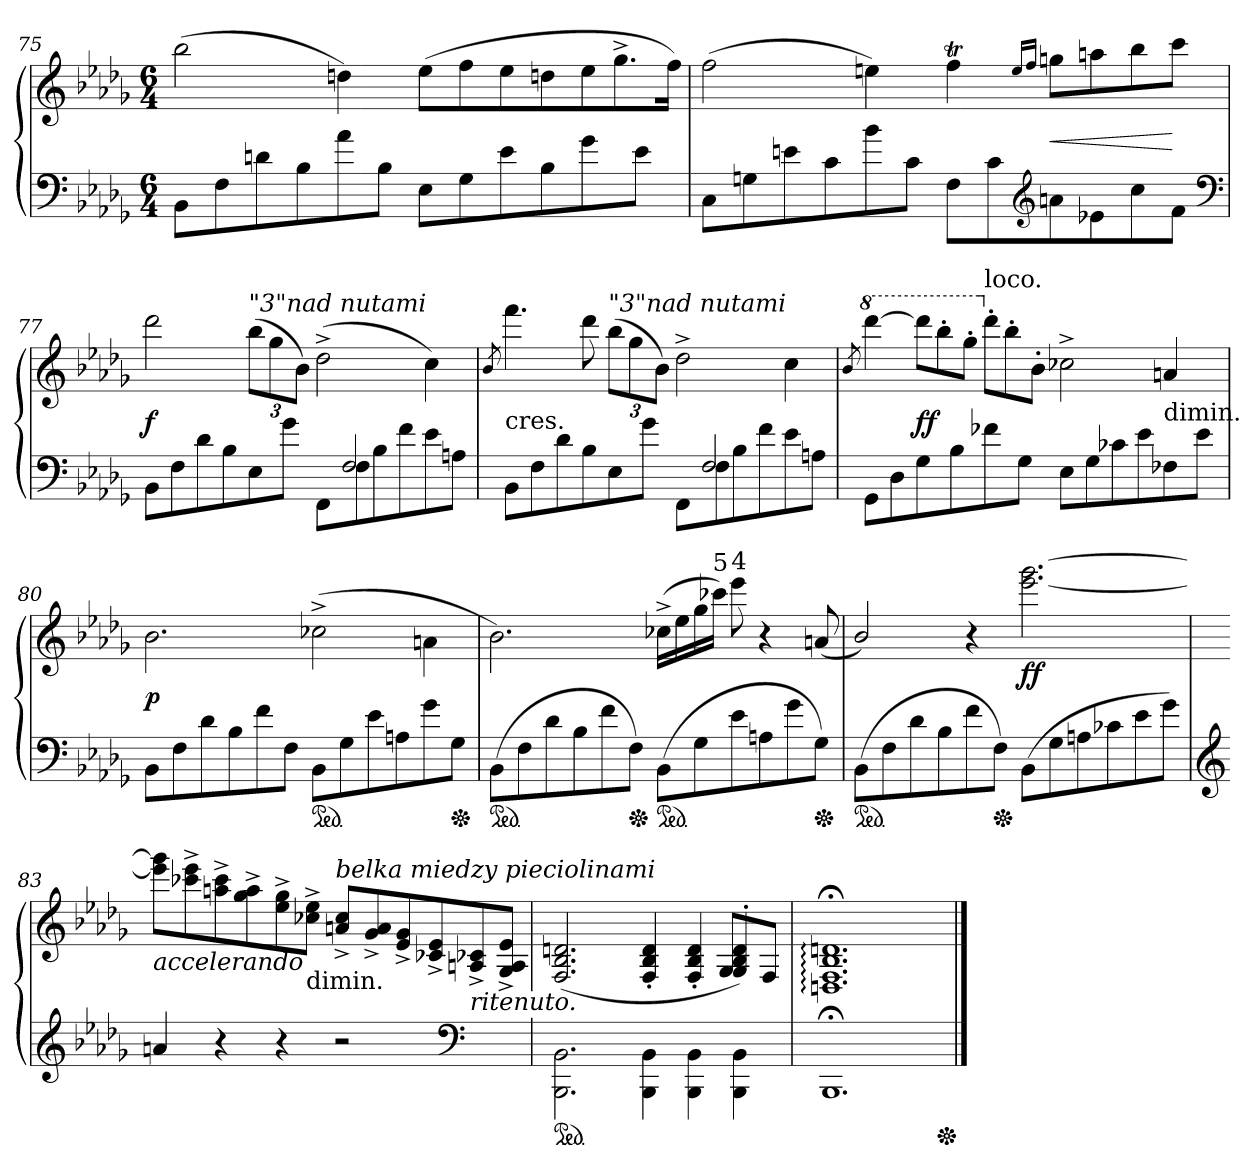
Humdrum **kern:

**kern	**kern	**dynam
*part1	*part1	*part1
*staff2	*staff1	*staff1/2
*clefF4	*clefG2	*
*k[b-e-a-d-g-]	*k[b-e-a-d-g-]	*
*M6/4	*M6/4	*
=75	=75	=75
8BB-L	(2bb-	.
8F	.	.
8dn	.	.
8B-	.	.
8a-	4ddn)	.
8B-J	.	.
8E-L	(8ee-L	.
8G-	8ff	.
8e-	8ee-	.
8B-	8ddn	.
*	*Xtuplet	*
8g-	12ee-	.
.	12.gg-^	.
8e-J	.	.
.	24ffJk)	.
=76	=76	=76
8CL	(2ff	.
8Gn	.	.
8en	.	.
8c	.	.
8b-	4een)	.
8cJ	.	.
8FL	4fft	.
8c	.	.
*clefG2	*	*
.	16qee/LL	.
.	16qff/JJ	.
8an	8ggnL	<
8e-X	8aan	.
8cc	8bb-	.
8fJ	8cccJ	[
*clefF4	*	*
=77	=77	=77
*^	*	*
2.ryy	8BB-L	2ddd-	f
.	8F	.	.
.	8d-	.	.
.	8B-	.	.
*	*	*tuplet	*
!	!	!LO:TX:a:i:t="3"nad nutami	!
.	8E-	(12bb-L	.
.	.	12gg-	.
.	8g-J	.	.
.	.	12b-J)	.
8ryy	8FFL	(2dd-^<	.
2F	8F	.	.
.	8B-	.	.
.	8f	.	.
.	8e-	4cc)	.
8ryy	8AnJ	.	.
=78	=78	=78	=78
.	.	8qb-/	.
!	!	!LO:TX:c:t=cres.	!
2.ryy	8BB-L	4.fff	.
.	8F	.	.
.	8d-	.	.
.	8B-	8ddd-	.
!	!	!LO:TX:a:i:t="3"nad nutami	!
.	8E-	(12bb-L	.
.	.	12gg-	.
.	8g-J	.	.
.	.	12b-J)	.
8ryy	8FFL	2dd-^<	.
2F	8F	.	.
.	8B-	.	.
.	8f	.	.
.	8e-	4cc	.
8ryy	8AnJ	.	.
*v	*v	*	*
=79	=79	=79
.	8qb-/	.
*	*8va	*
8GG-L	[4dddd-	.
8D-	.	.
*	*Xtuplet	*
8G-	12dddd-L]	ff
.	12bbb-'	.
8B-	.	.
.	12ggg-'J	.
*	*X8va	*
!	!LO:TX:a:t=loco.	!
8f-X	12ddd-'L	.
.	12bb-'	.
8G-J	.	.
.	12b-'J	.
8E-L	2cc-X^<	.
8G-	.	.
8c-X	.	.
8e-	.	.
!	!LO:TX:c:t=dimin.	!
8F-X	4an/	.
8e-J	.	.
=80	=80	=80
8BB-L	2.b-	p
8F	.	.
8d-	.	.
8B-	.	.
8f	.	.
8FJ	.	.
*ped	*	*
8BB-L	(2cc-X^<	.
8G-	.	.
8e-	.	.
8An	.	.
8g-	4an\	.
*Xped	*	*
8G-J	.	.
=81	=81	=81
!LO:TX:a:i:t=smorz.	!	!
*ped	*	*
(8BB-L	2.b-)	.
8F	.	.
8d-	.	.
8B-	.	.
8f	.	.
*Xped	*	*
8FJ)	.	.
*ped	*	*
(8BB-L	(16cc-X^<LL	.
.	16ee-	.
8G-	16gg-	.
!	!LO:TX:a:t=5	!
.	16ccc-XJJ)	.
!	!LO:TX:a:t=4	!
8e-	8eee-	.
8An	4r	.
8g-	.	.
*Xped	*	*
8G-J)	(<8an	.
=82	=82	=82
*ped	*	*
(8BB-L	2b-/)	.
8F	.	.
8d-	.	.
8B-	.	.
8f	4r	.
*Xped	*	*
8FJ)	.	.
(>8BB-L	[2.eee- [2.ggg-	ff
8G-	.	.
8An	.	.
8c-X	.	.
8e-	.	.
8g-J)	.	.
=83	=83	=83
*clefG2	*	*
!	!LO:TX:b:i:t=accelerando	!
4an	8eee-] 8ggg-]L	.
.	8ccc-X^ 8eee-^	.
4r	8aan^ 8ccc-^	.
.	8gg-^ 8aa^	.
4r	8ee-^ 8gg-^	.
!	!LO:TX:c:t=dimin.	!
.	8cc-X^ 8ee-^J	.
!	!LO:TX:a:i:t=belka miedzy pieciolinami	!
2r	8an^>\ 8cc-^>\L	.
.	8g-^> 8a^>	.
.	8e-^> 8g-^>	.
.	8c-X^> 8e-^>	.
*clefF4	*	*
!	!LO:TX:b:i:t=ritenuto.	!
4ryy	8An^>/ 8c-X^>/	.
.	8G-^>/ 8A^>/ 8e-^>/J	.
=84	=84	=84
*	*^	*
*ped	*	*	*
2.BBB-\ 2.BB-\	(>2.F/ 2.B-/ 2.dn/	2.ryy	.
4BBB-\ 4BB-\	4F'>/ 4B-'>/ 4d'>/	2ryy	.
4BBB-\ 4BB-\	4F'>/ 4B-'>/ 4d'>/	.	.
4BBB-\ 4BB-\	4G-'>/ 4B-'>/ 4d'>/)	8G-\L	.
.	.	8F/J	.
*	*v	*v	*
=85	=85	=85
1.BBB-;\	1.Dn;<:/ 1.F;<:/ 1.B-;<:/ 1.dn;<:/	.
*Xped	*	*
==	==	==
*-	*-	*-
